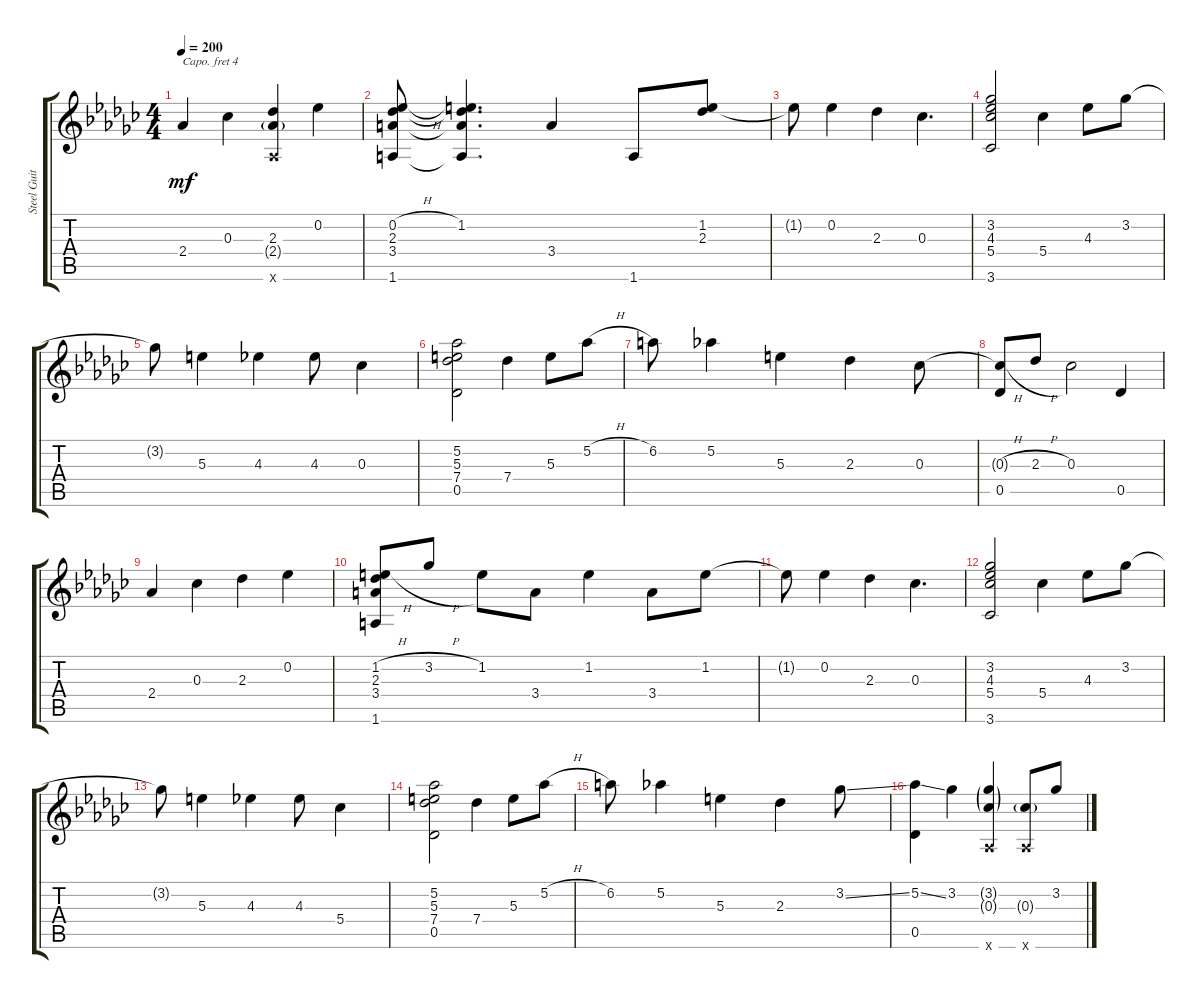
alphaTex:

\track ("Steel Guitar" "Steel Guit") {instrument acousticguitarsteel}
\staff {score tabs}
\capo 4
\tuning (E4 B3 G3 D3 A2 E2) {hide}
\ts (4 4)
\tempo 200
\clef g2
\ks gb
2.4.4{dy mf} 0.3.4 (2.3 2.4{g} 0.6{x}).4 0.2.4 |
(0.2{h} 2.3 3.4 1.6).8 (1.2 2.3{t} 3.4{t} 1.6{t}).4{d} 3.4.4 1.6.8 (1.2 2.3).8 |
1.2{t}.8 0.2.4 2.3.4 0.3.4{d} |
(3.2 4.3 5.4 3.6).2 5.4.4 4.3.8 3.2.8 |
3.2{t}.8 5.3.4 4.3.4 4.3.8 0.3.4 |
(5.2 5.3 7.4 0.5).2 7.4.4 5.3.8 5.2{h}.8 |
6.2.8 5.2.4 5.3.4 2.3.4 0.3.8 |
(0.3{h t} 0.5).8 2.3{h}.8 0.3.2 0.5.4 |
2.4.4 0.3.4 2.3.4 0.2.4 |
(1.2{h} 2.3 3.4 1.6).8 3.2{h}.8 1.2.8 3.4.8 1.2.4 3.4.8 1.2.8 |
1.2{t}.8 0.2.4 2.3.4 0.3.4{d} |
(3.2 4.3 5.4 3.6).2 5.4.4 4.3.8 3.2.8 |
3.2{t}.8 5.3.4 4.3.4 4.3.8 5.4.4 |
(5.2 5.3 7.4 0.5).2 7.4.4 5.3.8 5.2{h}.8 |
6.2.8 5.2.4 5.3.4 2.3.4 3.2{ss}.8 |
(5.2{ss} 0.5).4 3.2.4 (3.2{g} 0.3{g} 0.6{x}).4 (0.3{g} 0.6{x}).8 3.2.8
